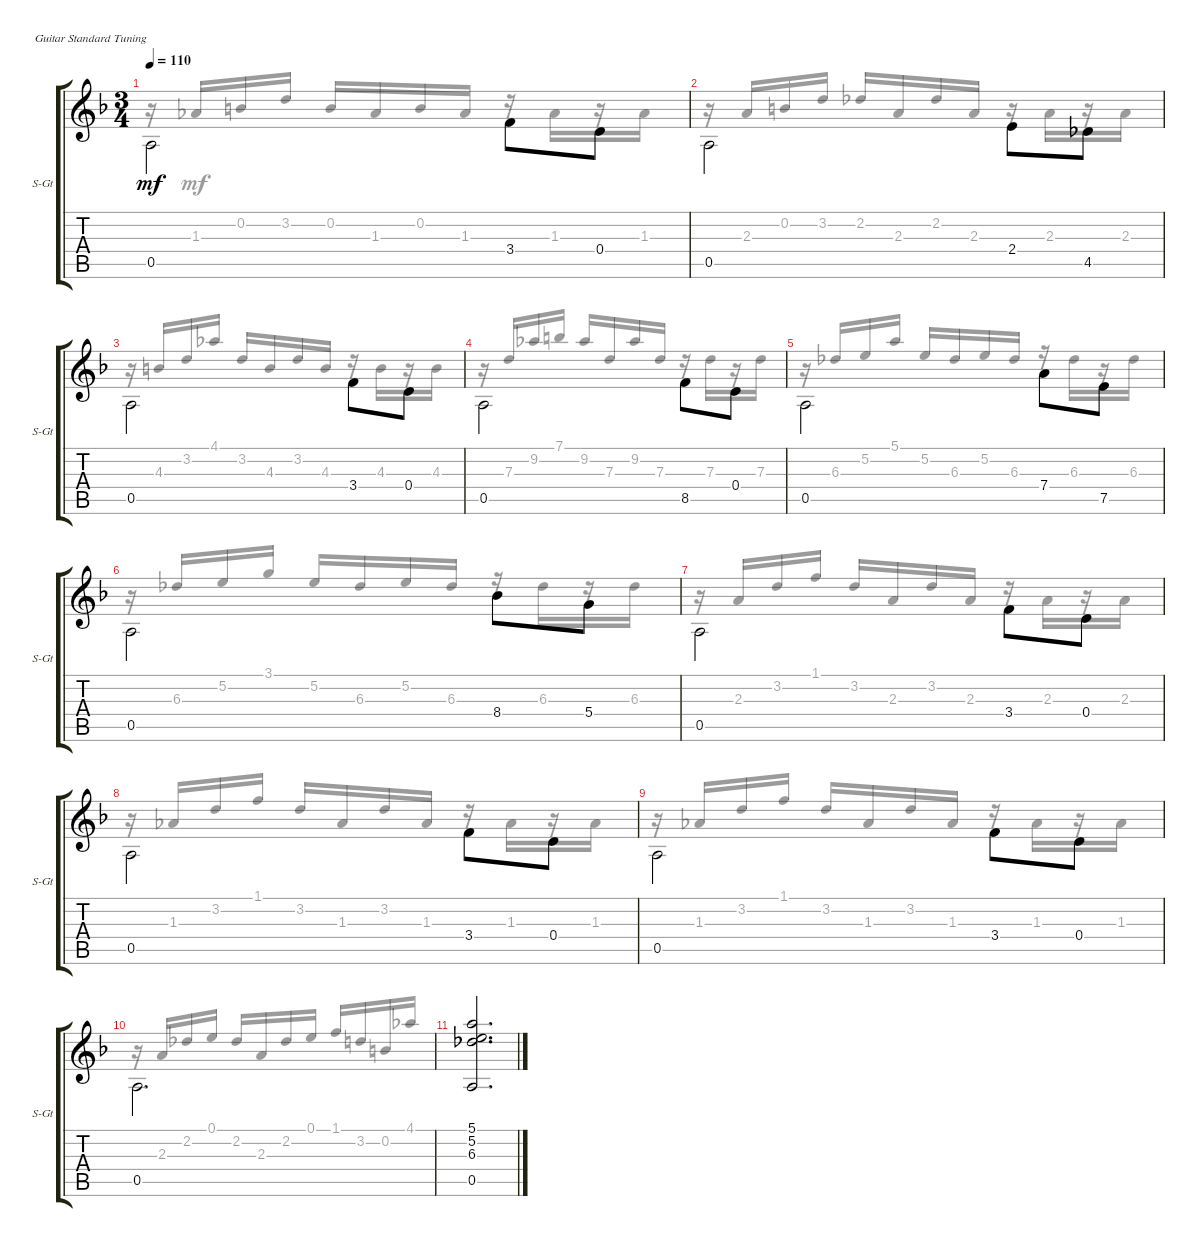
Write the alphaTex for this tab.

\defaultSystemsLayout 4
\bracketExtendMode groupsimilarinstruments
\useSystemSignSeparator
\singleTrackTrackNamePolicy allsystems
\multiTrackTrackNamePolicy allsystems
\firstSystemTrackNameOrientation horizontal
\otherSystemsTrackNameOrientation horizontal
\track ("Steel Guitar" "S-Gt") {instrument acousticguitarsteel}
\staff {score tabs}
\tuning (E4 B3 G3 D3 A2 E2)
\voice
\ts (3 4)
\tempo 110
\clef g2
\ks dminor
0.5.2{dy mf beam invert} 3.4.8{beam invert} 0.4.8 |
0.5.2{beam invert} 2.4.8{beam invert} 4.5.8 |
0.5.2{beam invert} 3.4.8{beam invert} 0.4.8 |
0.5.2{beam invert} 8.5.8{beam invert} 0.4.8 |
0.5.2{beam invert} 7.4.8{beam invert} 7.5.8 |
0.5.2{beam invert} 8.4.8{beam invert} 5.4.8 |
0.5.2{beam invert} 3.4.8{beam invert} 0.4.8 |
0.5.2{beam invert} 3.4.8{beam invert} 0.4.8 |
0.5.2{beam invert} 3.4.8{beam invert} 0.4.8 |
0.5.2{d beam invert} |
(0.5 6.3 5.2 5.1).2{d}
\voice
\clef g2
\ottava regular
\simile none
\ks dminor
r.16{dy mf} 1.3.16{beam invert} 0.2.16 3.2.16 0.2.16{beam invert} 1.3.16 0.2.16 1.3.16 r.16 1.3.16 r.16 1.3.16 |
r.16 2.3.16{beam invert} 0.2.16 3.2.16 2.2.16{beam invert} 2.3.16 2.2.16 2.3.16 r.16 2.3.16 r.16 2.3.16 |
r.16 4.3.16{beam invert} 3.2.16 4.1.16 3.2.16{beam invert} 4.3.16 3.2.16 4.3.16 r.16 4.3.16 r.16 4.3.16 |
r.16 7.3.16{beam invert} 9.2.16 7.1.16 9.2.16{beam invert} 7.3.16 9.2.16 7.3.16 r.16 7.3.16 r.16 7.3.16 |
r.16 6.3.16{beam invert} 5.2.16 5.1.16 5.2.16{beam invert} 6.3.16 5.2.16 6.3.16 r.16 6.3.16 r.16 6.3.16 |
r.16 6.3.16{beam invert} 5.2.16 3.1.16 5.2.16{beam invert} 6.3.16 5.2.16 6.3.16 r.16 6.3.16 r.16 6.3.16 |
r.16 2.3.16{beam invert} 3.2.16 1.1.16 3.2.16{beam invert} 2.3.16 3.2.16 2.3.16 r.16 2.3.16 r.16 2.3.16 |
r.16 1.3.16{beam invert} 3.2.16 1.1.16 3.2.16{beam invert} 1.3.16 3.2.16 1.3.16 r.16 1.3.16 r.16 1.3.16 |
r.16 1.3.16{beam invert} 3.2.16 1.1.16 3.2.16{beam invert} 1.3.16 3.2.16 1.3.16 r.16 1.3.16 r.16 1.3.16 |
r.16 2.3.16{beam invert} 2.2.16 0.1.16 2.2.16{beam invert} 2.3.16 2.2.16 0.1.16 1.1.16{beam invert} 3.2.16 0.2.16 4.1.16 |
